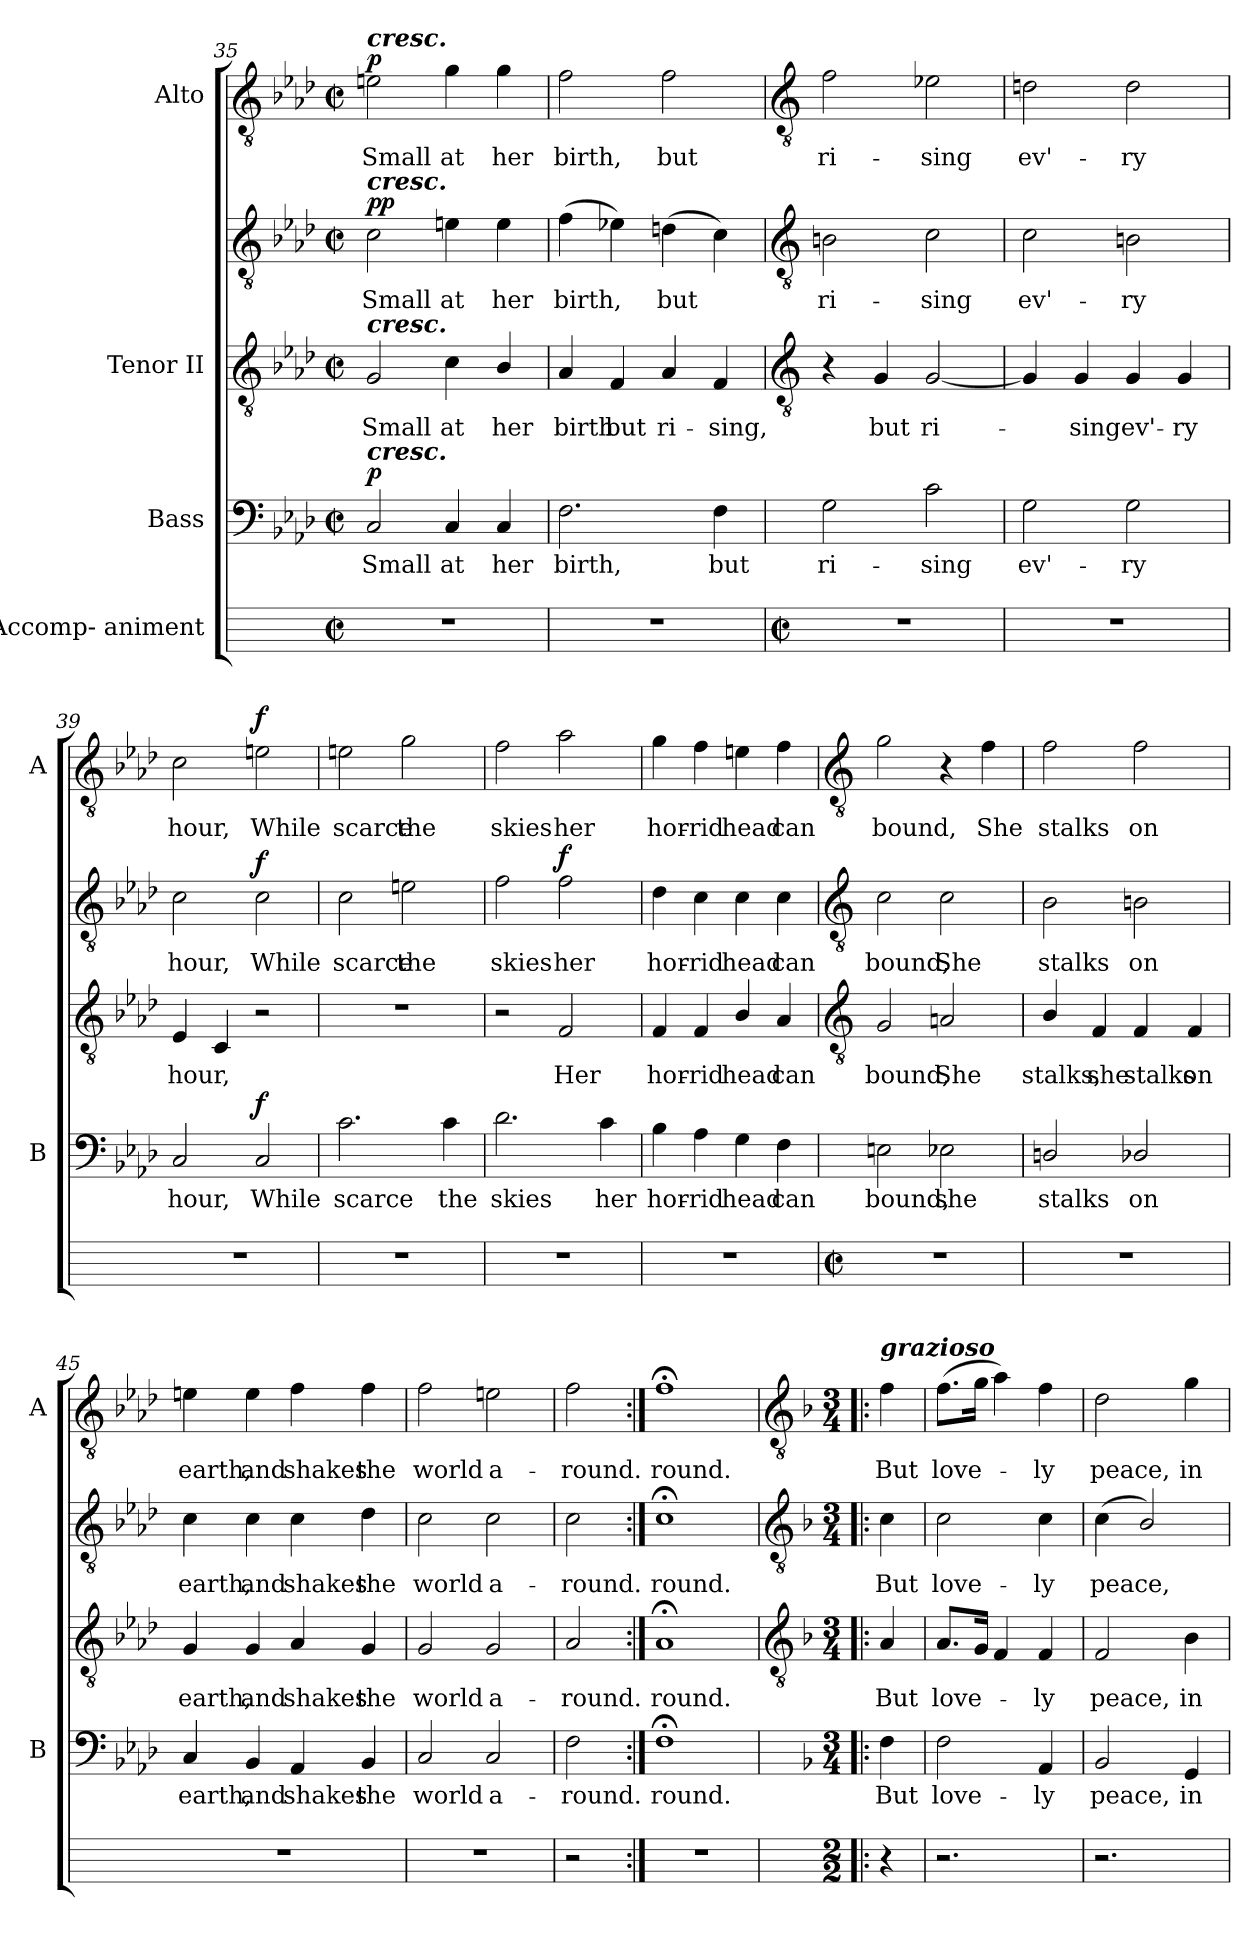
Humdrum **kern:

**kern	**kern	**text	**dynam	**kern	**text	**kern	**text	**dynam	**kern	**text	**dynam
*part4	*part3	*part3	*part3	*part2	*part2	*part2	*part2	*part2	*part1	*part1	*part1
*staff5	*staff4	*staff4	*staff4	*staff3	*staff3	*staff2	*staff2	*staff2/3	*staff1	*staff1	*staff1
*I"Accomp- animent	*I"Bass	*	*	*I"Tenor II	*	*	*	*	*I"Alto	*	*
*	*I'B	*	*	*	*	*	*	*	*I'A	*	*
*	*clefF4	*	*	*clefGv2	*	*clefGv2	*	*	*clefGv2	*	*
*	*k[b-e-a-d-]	*	*	*k[b-e-a-d-]	*	*k[b-e-a-d-]	*	*	*k[b-e-a-d-]	*	*
*	*A-:	*	*	*A-:	*	*A-:	*	*	*A-:	*	*
*M2/2	*M2/2	*	*	*M2/2	*	*M2/2	*	*	*M2/2	*	*
*met(c|)	*met(c|)	*	*	*met(c|)	*	*met(c|)	*	*	*met(c|)	*	*
=35	=35	=35	=35	=35	=35	=35	=35	=35	=35	=35	=35
!	!	!	!	!	!	!	!	!	!LO:TX:a:Bi:t=cresc.	!	!
!	!	!	!	!	!	!LO:TX:a:Bi:t=cresc.	!	!	!	!	!
!	!	!	!	!LO:TX:a:Bi:t=cresc.	!	!	!	!	!	!	!
!	!LO:TX:a:Bi:t=cresc.	!	!	!	!	!	!	!	!	!	!
!	!	!LO:LY:b	!LO:DY:b	!	!LO:LY:b	!	!LO:LY:b	!LO:DY:b=2	!	!LO:LY:b	!
!	!	!	!	!	!	!	!	!LO:DY:n=1:b	!	!	!LO:DY:b
1r	2C	Small	p	2G	Small	2c	Small	p p	2en	Small	p
!	!	!LO:LY:b	!	!	!LO:LY:b	!	!LO:LY:b	!	!	!LO:LY:b	!
.	4C	at	.	4c	at	4en	at	.	4g	at	.
!	!	!LO:LY:b	!	!	!LO:LY:b	!	!LO:LY:b	!	!	!LO:LY:b	!
.	4C	her	.	4B-/	her	4e	her	.	4g	her	.
=36	=36	=36	=36	=36	=36	=36	=36	=36	=36	=36	=36
!	!	!LO:LY:b	!	!	!LO:LY:b	!	!LO:LY:b	!	!	!LO:LY:b	!
1r	2.F	birth,	.	4A-	birth	(>4f	birth,	.	2f	birth,	.
!	!	!	!	!	!LO:LY:b	!	!	!	!	!	!
.	.	.	.	4F	but	4e-X)	.	.	.	.	.
!	!	!	!	!	!LO:LY:b	!	!LO:LY:b	!	!	!LO:LY:b	!
.	.	.	.	4A-	ri-	(>4dn	but	.	2f	but	.
!	!	!LO:LY:b	!	!	!LO:LY:b	!	!	!	!	!	!
.	4F	but	.	4F	-sing,	4c)	.	.	.	.	.
!!LO:LB:g=z
=37	=37	=37	=37	=37	=37	=37	=37	=37	=37	=37	=37
*	*	*	*	*clefGv2	*	*clefGv2	*	*	*clefGv2	*	*
*M2/2	*	*	*	*	*	*	*	*	*	*	*
*met(c|)	*	*	*	*	*	*	*	*	*	*	*
!	!	!LO:LY:b	!	!	!	!	!LO:LY:b	!	!	!LO:LY:b	!
1r	2G	ri-	.	4r	.	2Bn	ri-	.	2f	ri-	.
!	!	!	!	!	!LO:LY:b	!	!	!	!	!	!
.	.	.	.	4G	but	.	.	.	.	.	.
!	!	!LO:LY:b	!	!	!LO:LY:b	!	!LO:LY:b	!	!	!LO:LY:b	!
.	2c	-sing	.	[2G	ri-	2c	-sing	.	2e-X	-sing	.
=38	=38	=38	=38	=38	=38	=38	=38	=38	=38	=38	=38
!	!	!LO:LY:b	!	!	!	!	!LO:LY:b	!	!	!LO:LY:b	!
1r	2G	ev'-	.	4G]	.	2c	ev'-	.	2dn	ev'-	.
!	!	!	!	!	!LO:LY:b	!	!	!	!	!	!
.	.	.	.	4G	sing	.	.	.	.	.	.
!	!	!LO:LY:b	!	!	!LO:LY:b	!	!LO:LY:b	!	!	!LO:LY:b	!
.	2G	-ry	.	4G	ev'-	2Bn	-ry	.	2d	-ry	.
!	!	!	!	!	!LO:LY:b	!	!	!	!	!	!
.	.	.	.	4G	-ry	.	.	.	.	.	.
=39	=39	=39	=39	=39	=39	=39	=39	=39	=39	=39	=39
!	!	!LO:LY:b	!	!	!LO:LY:b	!	!LO:LY:b	!	!	!LO:LY:b	!
1r	2C	hour,	.	4E-	hour,	2c	hour,	.	2c	hour,	.
.	.	.	.	4C	.	.	.	.	.	.	.
!	!	!LO:LY:b	!LO:DY:b	!	!	!	!LO:LY:b	!LO:DY:b	!	!LO:LY:b	!LO:DY:b
.	2C	While	f	2r	.	2c	While	f	2en	While	f
=40	=40	=40	=40	=40	=40	=40	=40	=40	=40	=40	=40
!	!	!LO:LY:b	!	!	!	!	!LO:LY:b	!	!	!LO:LY:b	!
1r	2.c	scarce	.	1r	.	2c	scarce	.	2en	scarce	.
!	!	!	!	!	!	!	!LO:LY:b	!	!	!LO:LY:b	!
.	.	.	.	.	.	2en	the	.	2g	the	.
!	!	!LO:LY:b	!	!	!	!	!	!	!	!	!
.	4c	the	.	.	.	.	.	.	.	.	.
=41	=41	=41	=41	=41	=41	=41	=41	=41	=41	=41	=41
!	!	!LO:LY:b	!	!	!	!	!LO:LY:b	!	!	!LO:LY:b	!
1r	2.d-	skies	.	2r	.	2f	skies	.	2f	skies	.
!	!	!	!	!	!LO:LY:b	!	!LO:LY:b	!LO:DY:b=2	!	!LO:LY:b	!
.	.	.	.	2F	Her	2f	her	f	2a-	her	.
!	!	!LO:LY:b	!	!	!	!	!	!	!	!	!
.	4c	her	.	.	.	.	.	.	.	.	.
=42	=42	=42	=42	=42	=42	=42	=42	=42	=42	=42	=42
!	!	!LO:LY:b	!	!	!LO:LY:b	!	!LO:LY:b	!	!	!LO:LY:b	!
1r	4B-	hor-	.	4F	hor-	4d-	hor-	.	4g	hor-	.
!	!	!LO:LY:b	!	!	!LO:LY:b	!	!LO:LY:b	!	!	!LO:LY:b	!
.	4A-	-rid	.	4F	-rid	4c	-rid	.	4f	-rid	.
!	!	!LO:LY:b	!	!	!LO:LY:b	!	!LO:LY:b	!	!	!LO:LY:b	!
.	4G	head	.	4B-/	head	4c	head	.	4en	head	.
!	!	!LO:LY:b	!	!	!LO:LY:b	!	!LO:LY:b	!	!	!LO:LY:b	!
.	4F	can	.	4A-	can	4c	can	.	4f	can	.
!!LO:LB:g=z
=43	=43	=43	=43	=43	=43	=43	=43	=43	=43	=43	=43
*	*	*	*	*clefGv2	*	*clefGv2	*	*	*clefGv2	*	*
*M2/2	*	*	*	*	*	*	*	*	*	*	*
*met(c|)	*	*	*	*	*	*	*	*	*	*	*
!	!	!LO:LY:b	!	!	!LO:LY:b	!	!LO:LY:b	!	!	!LO:LY:b	!
1r	2En	bound,	.	2G	bound,	2c	bound,	.	2g	bound,	.
!	!	!LO:LY:b	!	!	!LO:LY:b	!	!LO:LY:b	!	!	!	!
.	2E-X	she	.	2An	She	2c	She	.	4r	.	.
!	!	!	!	!	!	!	!	!	!	!LO:LY:b	!
.	.	.	.	.	.	.	.	.	4f	She	.
=44	=44	=44	=44	=44	=44	=44	=44	=44	=44	=44	=44
!	!	!LO:LY:b	!	!	!LO:LY:b	!	!LO:LY:b	!	!	!LO:LY:b	!
1r	2Dn/	stalks	.	4B-/	stalks,	2B-	stalks	.	2f	stalks	.
!	!	!	!	!	!LO:LY:b	!	!	!	!	!	!
.	.	.	.	4F	she	.	.	.	.	.	.
!	!	!LO:LY:b	!	!	!LO:LY:b	!	!LO:LY:b	!	!	!LO:LY:b	!
.	2D-X/	on	.	4F	stalks	2Bn	on	.	2f	on	.
!	!	!	!	!	!LO:LY:b	!	!	!	!	!	!
.	.	.	.	4F	on	.	.	.	.	.	.
=45	=45	=45	=45	=45	=45	=45	=45	=45	=45	=45	=45
!	!	!LO:LY:b	!	!	!LO:LY:b	!	!LO:LY:b	!	!	!LO:LY:b	!
1r	4C	earth,	.	4G	earth,	4c	earth,	.	4en	earth,	.
!	!	!LO:LY:b	!	!	!LO:LY:b	!	!LO:LY:b	!	!	!LO:LY:b	!
.	4BB-	and	.	4G	and	4c	and	.	4e	and	.
!	!	!LO:LY:b	!	!	!LO:LY:b	!	!LO:LY:b	!	!	!LO:LY:b	!
.	4AA-	shakes	.	4A-	shakes	4c	shakes	.	4f	shakes	.
!	!	!LO:LY:b	!	!	!LO:LY:b	!	!LO:LY:b	!	!	!LO:LY:b	!
.	4BB-	the	.	4G	the	4d-	the	.	4f	the	.
=46	=46	=46	=46	=46	=46	=46	=46	=46	=46	=46	=46
!	!	!LO:LY:b	!	!	!LO:LY:b	!	!LO:LY:b	!	!	!LO:LY:b	!
1r	2C	world	.	2G	-world	2c	world	.	2f	world	.
!	!	!LO:LY:b	!	!	!LO:LY:b	!	!LO:LY:b	!	!	!LO:LY:b	!
.	2C	a-	.	2G	a-	2c	a-	.	2en	a-	.
=47	=47	=47	=47	=47	=47	=47	=47	=47	=47	=47	=47
!	!	!LO:LY:b	!	!	!LO:LY:b	!	!LO:LY:b	!	!	!LO:LY:b	!
2r	2F	-round.	.	2A-	round.	2c	-round.	.	2f	-round.	.
=48:|!	=48:|!	=48:|!	=48:|!	=48:|!	=48:|!	=48:|!	=48:|!	=48:|!	=48:|!	=48:|!	=48:|!
!	!	!LO:LY:b	!	!	!LO:LY:b	!	!LO:LY:b	!	!	!LO:LY:b	!
1r	1F;<	round.	.	1A-;<	round.	1c;<	round.	.	1f;<	-round.	.
!!LO:LB:g=z
=49!|:	=49!|:	=49!|:	=49!|:	=49!|:	=49!|:	=49!|:	=49!|:	=49!|:	=49!|:	=49!|:	=49!|:
*	*	*	*	*clefGv2	*	*clefGv2	*	*	*clefGv2	*	*
*	*k[b-]	*	*	*k[b-]	*	*k[b-]	*	*	*k[b-]	*	*
*	*F:	*	*	*F:	*	*F:	*	*	*F:	*	*
*M2/2	*M3/4	*	*	*M3/4	*	*M3/4	*	*	*M3/4	*	*
!	!	!	!	!	!	!	!	!	!LO:TX:a:Bi:t=grazioso	!	!
!	!	!LO:LY:b	!	!	!LO:LY:b	!	!LO:LY:b	!	!	!LO:LY:b	!
4r	4F	But	.	4A	But	4c	But	.	4f	But	.
=50	=50	=50	=50	=50	=50	=50	=50	=50	=50	=50	=50
!	!	!LO:LY:b	!	!	!LO:LY:b	!	!LO:LY:b	!	!	!LO:LY:b	!
2.r	2F	love-	.	8.AL	love-	2c	love-	.	(>8.fL	love-	.
.	.	.	.	16GJ	.	.	.	.	16gJ	.	.
.	.	.	.	4F	.	.	.	.	4a)	.	.
!	!	!LO:LY:b	!	!	!LO:LY:b	!	!LO:LY:b	!	!	!LO:LY:b	!
.	4AA	-ly	.	4F	ly	4c	-ly	.	4f	ly	.
=51	=51	=51	=51	=51	=51	=51	=51	=51	=51	=51	=51
!	!	!LO:LY:b	!	!	!LO:LY:b	!	!LO:LY:b	!	!	!LO:LY:b	!
2.r	2BB-	peace,	.	2F	peace,	(<4c	peace,	.	2d	peace,	.
.	.	.	.	.	.	2B-/)	.	.	.	.	.
!	!	!LO:LY:b	!	!	!LO:LY:b	!	!	!	!	!LO:LY:b	!
.	4GG	in	.	4B-	in	.	.	.	4g	in	.
=	=	=	=	=	=	=	=	=	=	=	=
*-	*-	*-	*-	*-	*-	*-	*-	*-	*-	*-	*-
